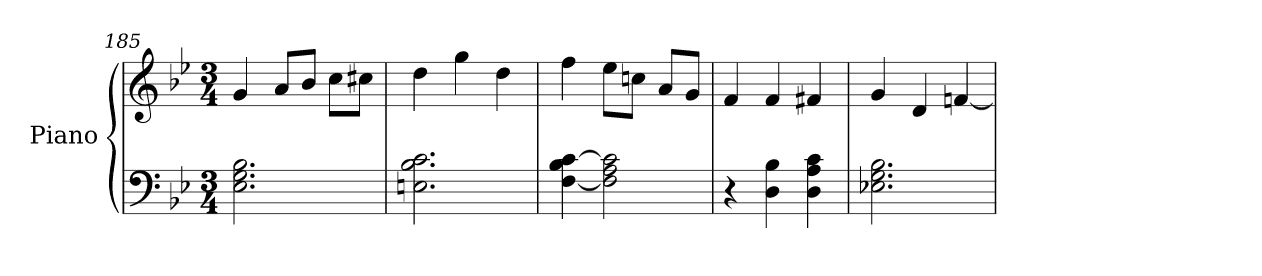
**kern	**kern
*part1	*part1
*staff2	*staff1
*I"Piano	*
*I'Pno.	*
*clefF4	*clefG2
*k[b-e-]	*k[b-e-]
*M3/4	*M3/4
=185	=185
2.E-\ 2.G\ 2.B-\	4g/
.	8a/L
.	8b-/J
.	8cc\L
.	8cc#X\J
=186	=186
2.En\ 2.B-\ 2.c\	4dd\
.	4gg\
.	4dd\
!!LO:LB:g=z
=187	=187
[4F\ 4B-\ [4c\	4ff\
2F\] 2A\ 2c\]	8ee-\L
.	8ccn\J
.	8a/L
.	8g/J
=188	=188
4r	4f/
4D\ 4B-\	4f/
4D\ 4A\ 4c\	4f#X/
=189	=189
2.E-X\ 2.G\ 2.B-\	4g/
.	4d/
.	[4fn/
=	=
*-	*-
